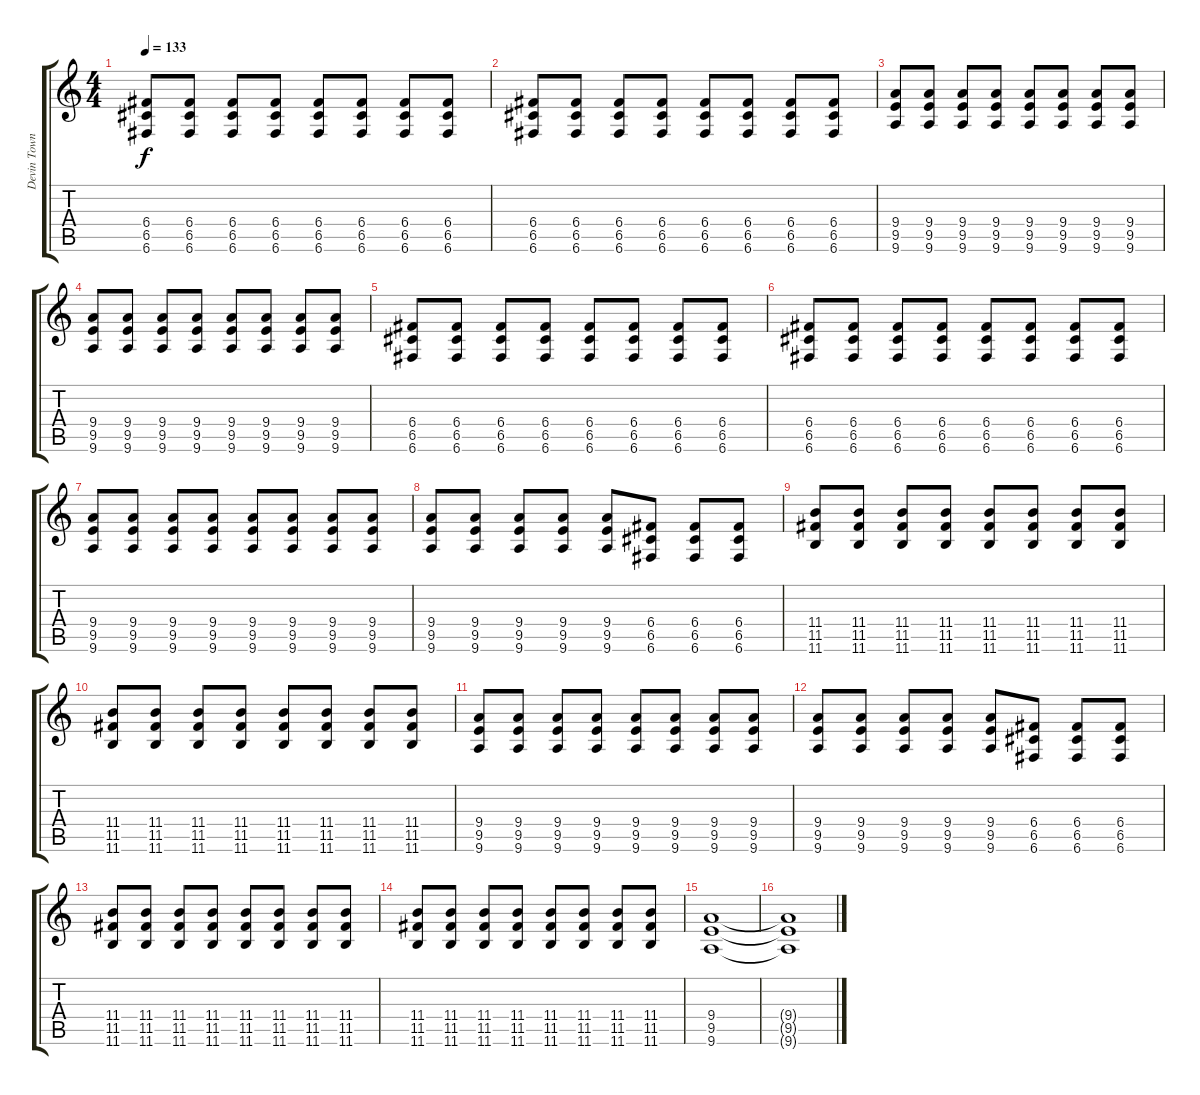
\track ("Devin Townsend" "Devin Town") {instrument distortionguitar}
\staff {score tabs}
\tuning (E4 C4 G3 C3 G2 C2) {hide}
\ts (4 4)
\tempo 133
\clef g2
\ks c
(6.4 6.5 6.6).8{txt "" dy f} (6.4 6.5 6.6).8{txt ""} (6.4 6.5 6.6).8{txt ""} (6.4 6.5 6.6).8{txt ""} (6.4 6.5 6.6).8{txt ""} (6.4 6.5 6.6).8{txt ""} (6.4 6.5 6.6).8{txt ""} (6.4 6.5 6.6).8{txt ""} |
(6.4 6.5 6.6).8{txt ""} (6.4 6.5 6.6).8{txt ""} (6.4 6.5 6.6).8{txt ""} (6.4 6.5 6.6).8{txt ""} (6.4 6.5 6.6).8{txt ""} (6.4 6.5 6.6).8{txt ""} (6.4 6.5 6.6).8{txt ""} (6.4 6.5 6.6).8{txt ""} |
(9.4 9.5 9.6).8{txt ""} (9.4 9.5 9.6).8{txt ""} (9.4 9.5 9.6).8{txt ""} (9.4 9.5 9.6).8{txt ""} (9.4 9.5 9.6).8{txt ""} (9.4 9.5 9.6).8{txt ""} (9.4 9.5 9.6).8{txt ""} (9.4 9.5 9.6).8{txt ""} |
(9.4 9.5 9.6).8{txt ""} (9.4 9.5 9.6).8{txt ""} (9.4 9.5 9.6).8{txt ""} (9.4 9.5 9.6).8{txt ""} (9.4 9.5 9.6).8{txt ""} (9.4 9.5 9.6).8{txt ""} (9.4 9.5 9.6).8{txt ""} (9.4 9.5 9.6).8{txt ""} |
(6.4 6.5 6.6).8{txt ""} (6.4 6.5 6.6).8{txt ""} (6.4 6.5 6.6).8{txt ""} (6.4 6.5 6.6).8{txt ""} (6.4 6.5 6.6).8{txt ""} (6.4 6.5 6.6).8{txt ""} (6.4 6.5 6.6).8{txt ""} (6.4 6.5 6.6).8{txt ""} |
(6.4 6.5 6.6).8{txt ""} (6.4 6.5 6.6).8{txt ""} (6.4 6.5 6.6).8{txt ""} (6.4 6.5 6.6).8{txt ""} (6.4 6.5 6.6).8{txt ""} (6.4 6.5 6.6).8{txt ""} (6.4 6.5 6.6).8{txt ""} (6.4 6.5 6.6).8{txt ""} |
(9.4 9.5 9.6).8{txt ""} (9.4 9.5 9.6).8{txt ""} (9.4 9.5 9.6).8{txt ""} (9.4 9.5 9.6).8{txt ""} (9.4 9.5 9.6).8{txt ""} (9.4 9.5 9.6).8{txt ""} (9.4 9.5 9.6).8{txt ""} (9.4 9.5 9.6).8{txt ""} |
(9.4 9.5 9.6).8{txt ""} (9.4 9.5 9.6).8{txt ""} (9.4 9.5 9.6).8{txt ""} (9.4 9.5 9.6).8{txt ""} (9.4 9.5 9.6).8{txt ""} (6.4 6.5 6.6).8{txt ""} (6.4 6.5 6.6).8{txt ""} (6.4 6.5 6.6).8{txt ""} |
(11.4 11.5 11.6).8{txt ""} (11.4 11.5 11.6).8{txt ""} (11.4 11.5 11.6).8{txt ""} (11.4 11.5 11.6).8{txt ""} (11.4 11.5 11.6).8{txt ""} (11.4 11.5 11.6).8{txt ""} (11.4 11.5 11.6).8{txt ""} (11.4 11.5 11.6).8{txt ""} |
(11.4 11.5 11.6).8{txt ""} (11.4 11.5 11.6).8{txt ""} (11.4 11.5 11.6).8{txt ""} (11.4 11.5 11.6).8{txt ""} (11.4 11.5 11.6).8{txt ""} (11.4 11.5 11.6).8{txt ""} (11.4 11.5 11.6).8{txt ""} (11.4 11.5 11.6).8{txt ""} |
(9.4 9.5 9.6).8{txt ""} (9.4 9.5 9.6).8{txt ""} (9.4 9.5 9.6).8{txt ""} (9.4 9.5 9.6).8{txt ""} (9.4 9.5 9.6).8{txt ""} (9.4 9.5 9.6).8{txt ""} (9.4 9.5 9.6).8{txt ""} (9.4 9.5 9.6).8{txt ""} |
(9.4 9.5 9.6).8{txt ""} (9.4 9.5 9.6).8{txt ""} (9.4 9.5 9.6).8{txt ""} (9.4 9.5 9.6).8{txt ""} (9.4 9.5 9.6).8{txt ""} (6.4 6.5 6.6).8{txt ""} (6.4 6.5 6.6).8{txt ""} (6.4 6.5 6.6).8{txt ""} |
(11.4 11.5 11.6).8{txt ""} (11.4 11.5 11.6).8{txt ""} (11.4 11.5 11.6).8{txt ""} (11.4 11.5 11.6).8{txt ""} (11.4 11.5 11.6).8{txt ""} (11.4 11.5 11.6).8{txt ""} (11.4 11.5 11.6).8{txt ""} (11.4 11.5 11.6).8{txt ""} |
(11.4 11.5 11.6).8{txt ""} (11.4 11.5 11.6).8{txt ""} (11.4 11.5 11.6).8{txt ""} (11.4 11.5 11.6).8{txt ""} (11.4 11.5 11.6).8{txt ""} (11.4 11.5 11.6).8{txt ""} (11.4 11.5 11.6).8{txt ""} (11.4 11.5 11.6).8{txt ""} |
(9.4 9.5 9.6).1{txt ""} |
(9.4{t} 9.5{t} 9.6{t}).1{txt ""}
